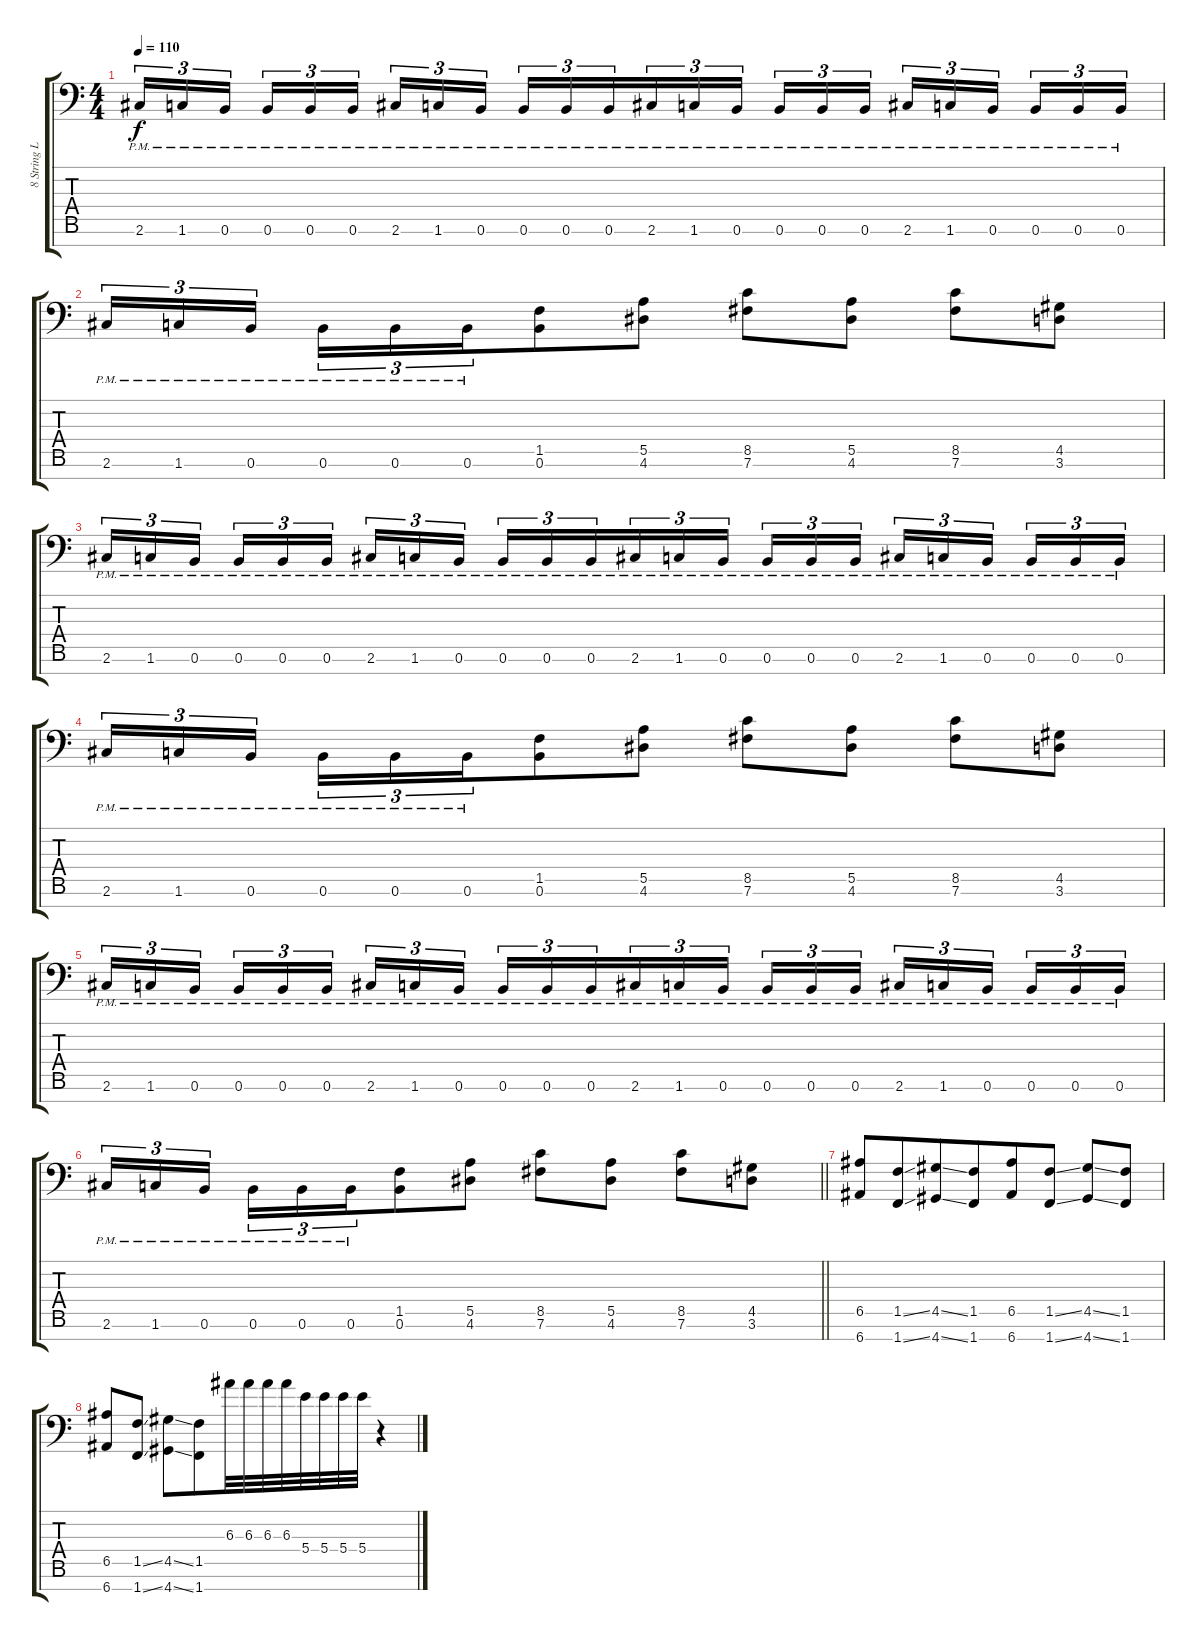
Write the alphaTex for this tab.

\track ("8 String Left" "8 String L") {instrument distortionguitar}
\staff {score tabs}
\tuning (B3 Gb3 E3 B2 E2 B1 E1) {hide}
\ts (4 4)
\tempo 110
\clef f4
\ks c
2.6{pm}.16{tu (3 2) dy f} 1.6{pm}.16{tu (3 2)} 0.6{pm}.16{tu (3 2) beam splitsecondary} 0.6{pm}.16{tu (3 2)} 0.6{pm}.16{tu (3 2)} 0.6{pm}.16{tu (3 2)} 2.6{pm}.16{tu (3 2)} 1.6{pm}.16{tu (3 2)} 0.6{pm}.16{tu (3 2) beam splitsecondary} 0.6{pm}.16{tu (3 2) beam merge} 0.6{pm}.16{tu (3 2) beam merge} 0.6{pm}.16{tu (3 2) beam merge} 2.6{pm}.16{tu (3 2)} 1.6{pm}.16{tu (3 2)} 0.6{pm}.16{tu (3 2) beam splitsecondary} 0.6{pm}.16{tu (3 2)} 0.6{pm}.16{tu (3 2)} 0.6{pm}.16{tu (3 2)} 2.6{pm}.16{tu (3 2)} 1.6{pm}.16{tu (3 2)} 0.6{pm}.16{tu (3 2) beam splitsecondary} 0.6{pm}.16{tu (3 2) beam merge} 0.6{pm}.16{tu (3 2) beam merge} 0.6{pm}.16{tu (3 2)} |
2.6{pm}.16{tu (3 2)} 1.6{pm}.16{tu (3 2)} 0.6{pm}.16{tu (3 2) beam splitsecondary} 0.6{pm}.16{tu (3 2)} 0.6{pm}.16{tu (3 2)} 0.6{pm}.16{tu (3 2) beam merge} (1.5 0.6).8 (5.5 4.6).8 (8.5 7.6).8{beam merge} (5.5 4.6).8 (8.5 7.6).8{beam merge} (4.5 3.6).8 |
2.6{pm}.16{tu (3 2)} 1.6{pm}.16{tu (3 2)} 0.6{pm}.16{tu (3 2) beam splitsecondary} 0.6{pm}.16{tu (3 2)} 0.6{pm}.16{tu (3 2)} 0.6{pm}.16{tu (3 2)} 2.6{pm}.16{tu (3 2)} 1.6{pm}.16{tu (3 2)} 0.6{pm}.16{tu (3 2) beam splitsecondary} 0.6{pm}.16{tu (3 2) beam merge} 0.6{pm}.16{tu (3 2) beam merge} 0.6{pm}.16{tu (3 2) beam merge} 2.6{pm}.16{tu (3 2)} 1.6{pm}.16{tu (3 2)} 0.6{pm}.16{tu (3 2) beam splitsecondary} 0.6{pm}.16{tu (3 2)} 0.6{pm}.16{tu (3 2)} 0.6{pm}.16{tu (3 2)} 2.6{pm}.16{tu (3 2)} 1.6{pm}.16{tu (3 2)} 0.6{pm}.16{tu (3 2) beam splitsecondary} 0.6{pm}.16{tu (3 2) beam merge} 0.6{pm}.16{tu (3 2) beam merge} 0.6{pm}.16{tu (3 2)} |
2.6{pm}.16{tu (3 2)} 1.6{pm}.16{tu (3 2)} 0.6{pm}.16{tu (3 2) beam splitsecondary} 0.6{pm}.16{tu (3 2)} 0.6{pm}.16{tu (3 2)} 0.6{pm}.16{tu (3 2) beam merge} (1.5 0.6).8 (5.5 4.6).8 (8.5 7.6).8{beam merge} (5.5 4.6).8 (8.5 7.6).8{beam merge} (4.5 3.6).8 |
2.6{pm}.16{tu (3 2)} 1.6{pm}.16{tu (3 2)} 0.6{pm}.16{tu (3 2) beam splitsecondary} 0.6{pm}.16{tu (3 2)} 0.6{pm}.16{tu (3 2)} 0.6{pm}.16{tu (3 2)} 2.6{pm}.16{tu (3 2)} 1.6{pm}.16{tu (3 2)} 0.6{pm}.16{tu (3 2) beam splitsecondary} 0.6{pm}.16{tu (3 2) beam merge} 0.6{pm}.16{tu (3 2) beam merge} 0.6{pm}.16{tu (3 2) beam merge} 2.6{pm}.16{tu (3 2)} 1.6{pm}.16{tu (3 2)} 0.6{pm}.16{tu (3 2) beam splitsecondary} 0.6{pm}.16{tu (3 2)} 0.6{pm}.16{tu (3 2)} 0.6{pm}.16{tu (3 2)} 2.6{pm}.16{tu (3 2)} 1.6{pm}.16{tu (3 2)} 0.6{pm}.16{tu (3 2) beam splitsecondary} 0.6{pm}.16{tu (3 2) beam merge} 0.6{pm}.16{tu (3 2) beam merge} 0.6{pm}.16{tu (3 2)} |
\barLineRight lightlight
2.6{pm}.16{tu (3 2)} 1.6{pm}.16{tu (3 2)} 0.6{pm}.16{tu (3 2) beam splitsecondary} 0.6{pm}.16{tu (3 2)} 0.6{pm}.16{tu (3 2)} 0.6{pm}.16{tu (3 2) beam merge} (1.5 0.6).8 (5.5 4.6).8 (8.5 7.6).8{beam merge} (5.5 4.6).8 (8.5 7.6).8{beam merge} (4.5 3.6).8 |
\section ("" "")
(6.5 6.7).8 (1.5{ss} 1.7{ss}).8{beam merge} (4.5{ss} 4.7{ss}).8 (1.5 1.7).8{beam merge} (6.5 6.7).8 (1.5{ss} 1.7{ss}).8 (4.5{ss} 4.7{ss}).8 (1.5 1.7).8 |
(6.5 6.7).8{beam merge} (1.5{ss} 1.7{ss}).8 (4.5{ss} 4.7{ss}).8 (1.5 1.7).8{beam merge} 6.3.32{beam merge} 6.3.32 6.3.32 6.3.32{beam merge} 5.4.32{beam merge} 5.4.32 5.4.32 5.4.32 r.4
